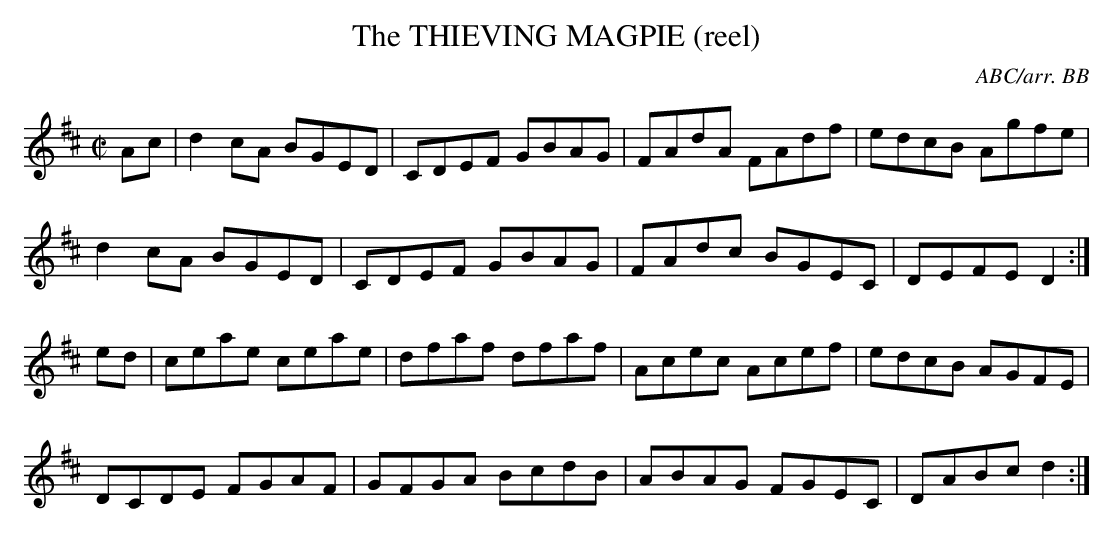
X:1
T:THIEVING MAGPIE (reel), The
C:ABC/arr. BB
L:1/8
M:C|
K:D
Ac|d2cA BGED|CDEF GBAG|FAdA FAdf|edcB Agfe|
d2 cA BGED|CDEF GBAG|FAdc BGEC|DEFE D2:|
ed|ceae ceae|dfaf dfaf|Acec Acef|edcB AGFE|
DCDE FGAF|GFGA BcdB|ABAG FGEC|DABc d2:|
